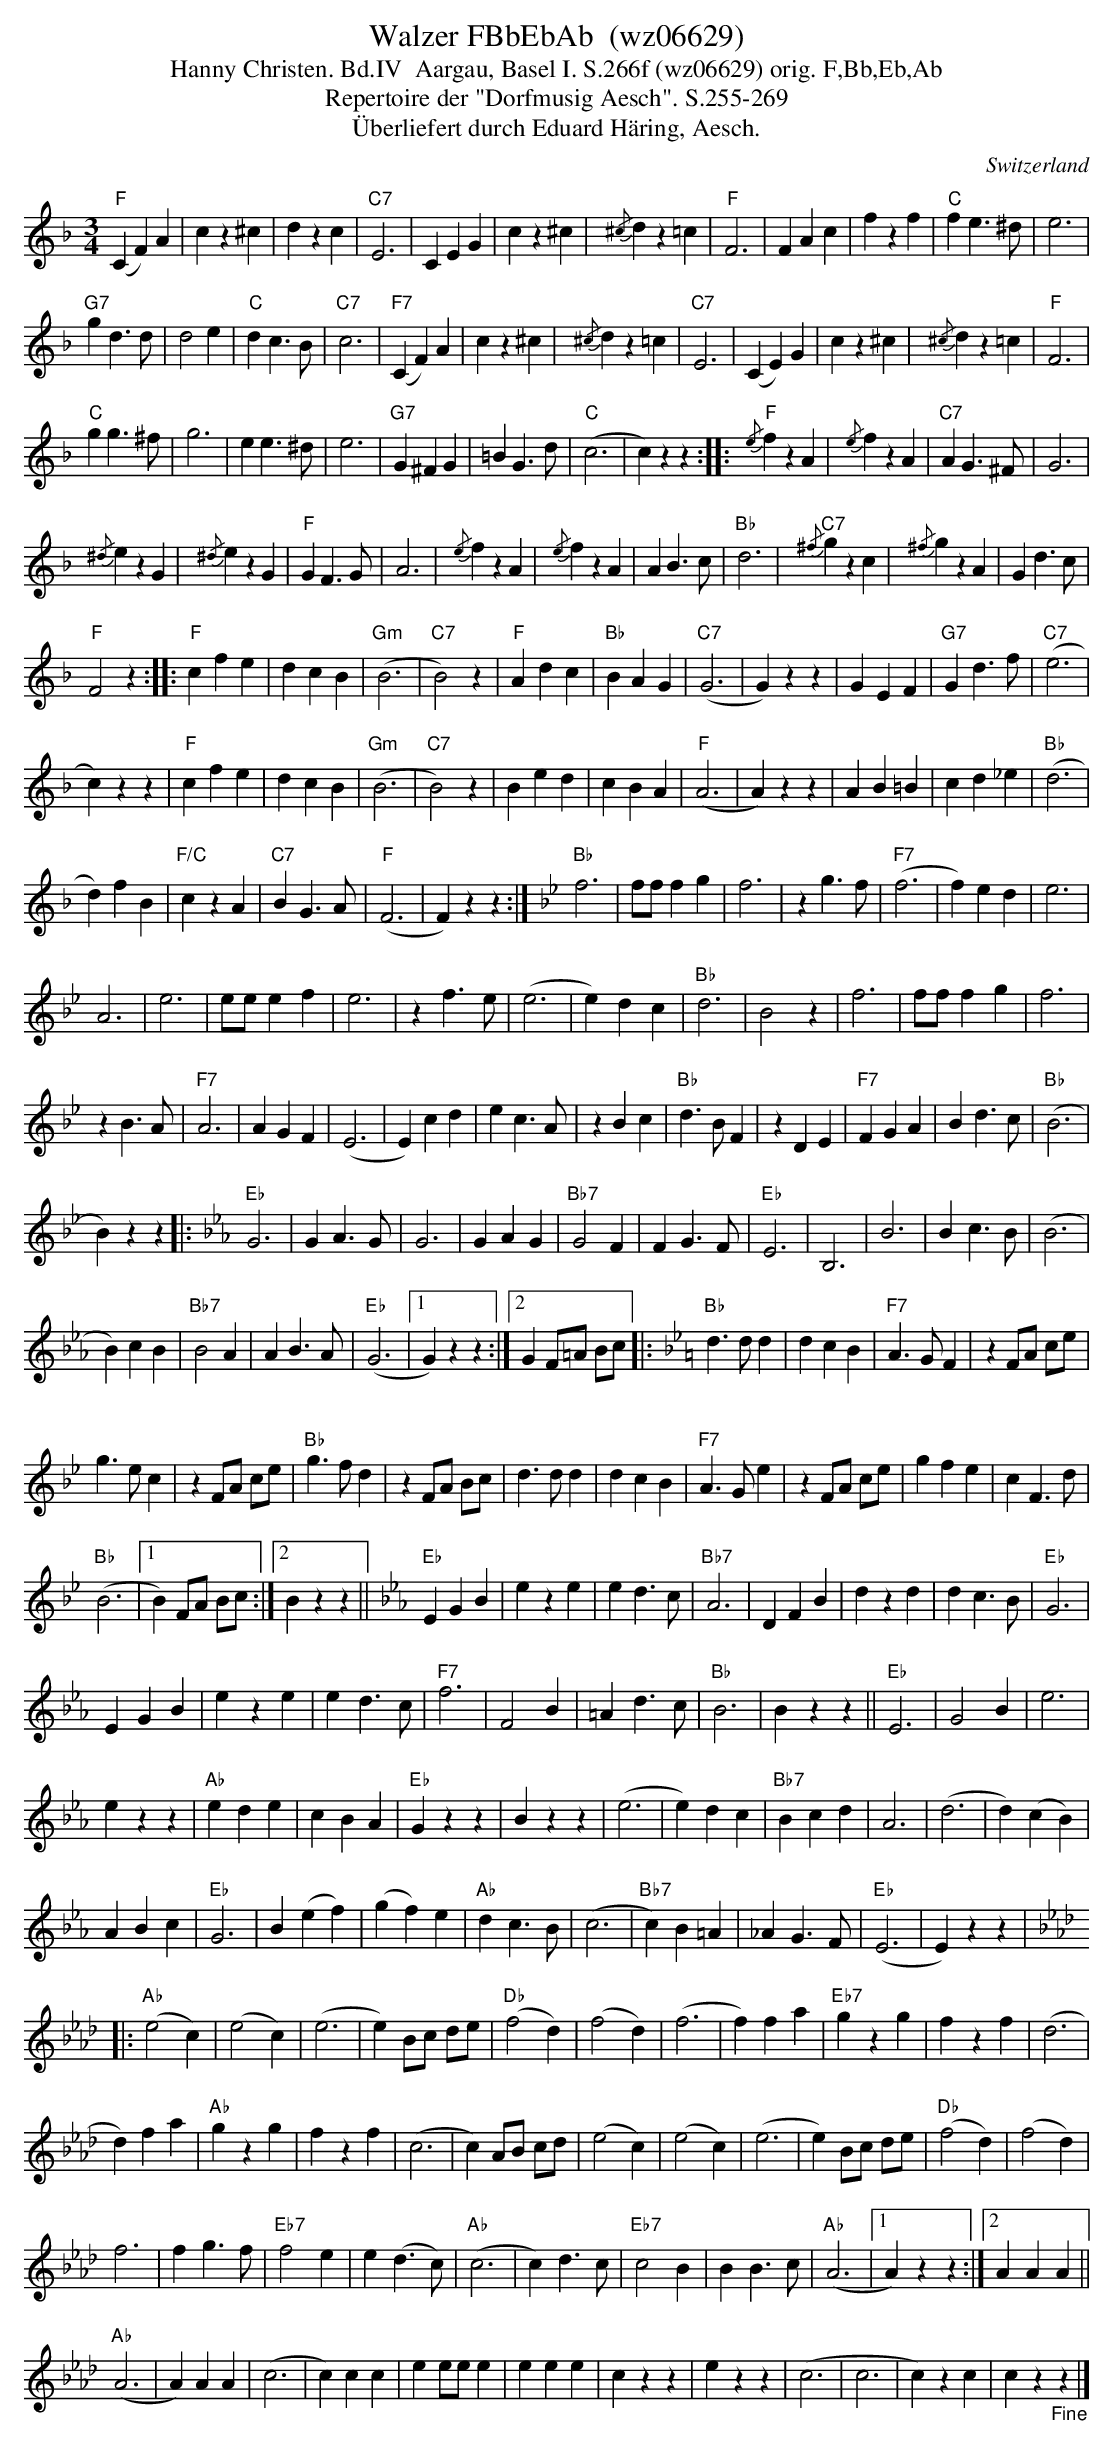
X:1
T:Walzer FBbEbAb  (wz06629)
T:Hanny Christen. Bd.IV  Aargau, Basel I. S.266f (wz06629) orig. F,Bb,Eb,Ab
T: Repertoire der "Dorfmusig Aesch". S.255-269
T:Überliefert durch Eduard Häring, Aesch.
M:3/4
L:1/4
O:Switzerland
K:F major
"F"(CF)A | cz^c | dzc | "C7"E3 | CEG | cz^c | {/^c}dz=c | "F"F3 | FAc | fzf | "C"fe>^d | e3 |
"G7"gd>d | d2e | "C"dc>B | "C7"c3 | ("F7"CF)A | cz^c | {/^c}dz=c | "C7"E3 | (CE)G | cz^c | {/^c}dz=c | "F"F3 |
"C"gg>^f | g3 | ee>^d | e3 | "G7"G^FG | =BG>d | ("C"c3 | c)zz :: "F"{/e}fzA | {/e}fzA | "C7"AG>^F | G3 |
{/^d}ezG | {/^d}ezG | "F"GF>G | A3 | {/e}fzA | {/e}fzA | AB>c | "Bb"d3 | "C7"{/^f}gzc | {/^f}gzA | Gd>c |
"F"F2z ::  "F"cfe | dcB | ("Gm"B3 | "C7"B2)z | "F"Adc | "Bb"BAG | ("C7"G3 | G)zz | GEF | "G7"Gd>f | ("C7"e3 |
c)zz | "F"cfe | dcB | ("Gm"B3 | "C7"B2)z | Bed | cBA | ("F"A3 | A)zz | AB=B | cd_e | ("Bb"d3 |
d)fB | "F/C"czA | "C7"BG>A | ("F"F3 | F)zz :| [K:Bb] "Bb"f3 | f/f/fg | f3 | zg>f | ("F7"f3 | f)ed | e3 |
A3 | e3 | e/e/ef | e3 | zf>e | (e3 | e)dc | "Bb"d3 | B2z | f3 | f/f/fg | f3 |
zB>A | "F7"A3 | AGF | (E3 | E)cd | ec>A | zBc | "Bb"d>BF | zDE | "F7"FGA | Bd>c | ("Bb"B3 |
B)zz |: [K:Eb] "Eb"G3 | GA>G  | G3 | GAG |  "Bb7"G2F | FG>F | "Eb"E3 | B,3 | B3 | Bc>B | (B3 |
B)cB | "Bb7"B2A | AB>A | ("Eb"G3 |1 G)zz :|2 G F/=A/ B/c/ |: [K:Bb] "Bb"d>dd | dcB | "F7"A>GF | zF/A/ c/e/ |
g>ec |  zF/A/ c/e/ | "Bb"g>fd | zF/A/ B/c/ | d>dd | dcB | "F7"A>Ge | zF/A/ c/e/ | gfe | cF>d |
("Bb"B3 |1 B)F/A/ B/c/ :|2 Bzz || [K:Eb] "Eb"EGB | eze | ed>c | "Bb7"A3 | DFB | dzd | dc>B | "Eb"G3 |
EGB | eze | ed>c | "F7"f3 | F2B | =Ad>c | "Bb"B3 | Bzz || "Eb"E3 | G2B | e3 |
ezz | "Ab"ede | cBA | "Eb"Gzz | Bzz | (e3 | e)dc | "Bb7"Bcd | A3 | (d3 | d)(cB) |
ABc | "Eb"G3 | B(ef) | (gf)e | "Ab"dc>B | (c3 | "Bb7"c)B=A | _AG>F | ("Eb"E3 | E)zz | [K:Ab]
|: ("Ab"e2c) | (e2c) | (e3 | e)B/c/ d/e/ | ("Db"f2d) | (f2d) | (f3 | f)fa | "Eb7"gzg | fzf | (d3 |
d)fa | "Ab"gzg | fzf | (c3 | c)A/B/ c/d/ | (e2c) | (e2c) | (e3 | e) B/c/ d/e/ | ("Db"f2d) | (f2d) |
f3 | fg>f | "Eb7"f2e | e(d>c) | ("Ab"c3 | c)d>c | "Eb7"c2B | BB>c | "Ab"(A3 |1 A)zz :|2 AAA ||
("Ab"A3 | A)AA | (c3 | c)cc | ee/e/e | eee | czz | ezz | (c3 | c3 | c)zc | cz"_Fine"z |]
